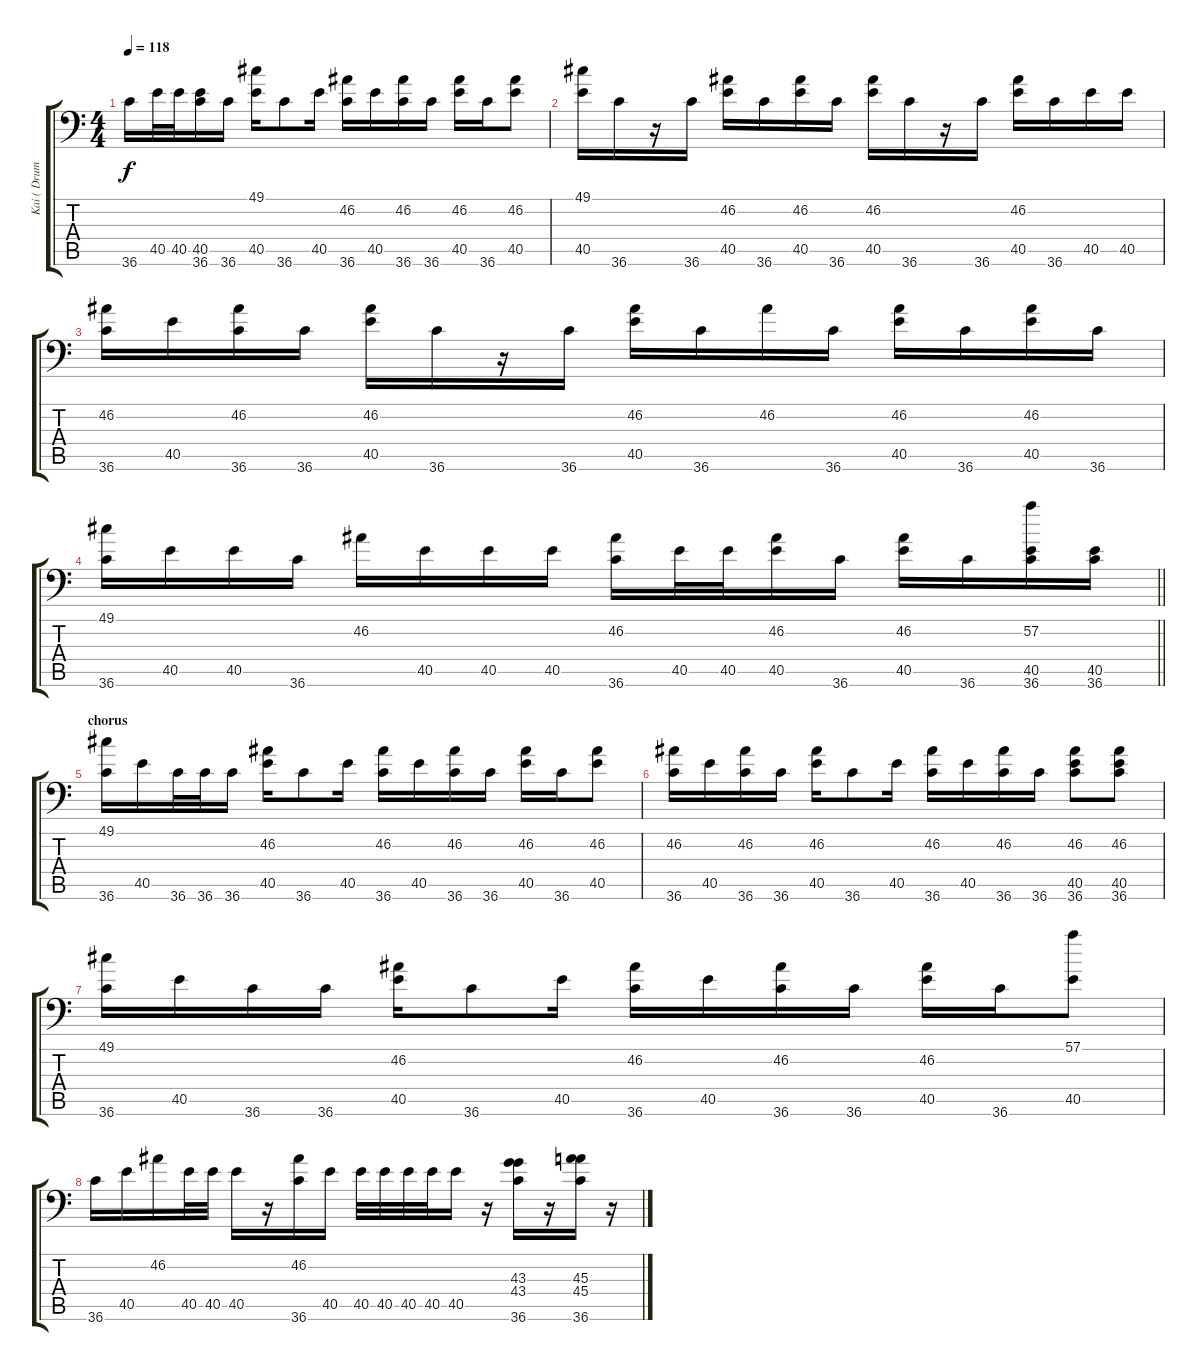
\track ("Kai ( Drums )" "Kai ( Drum") {instrument acousticgrandpiano}
\staff {score tabs}
\tuning (C-1 C-1 C-1 C-1 C-1 C-1) {hide}
\ts (4 4)
\tempo 118
\clef f4
\ks c
36.6.16{dy f} 40.5.32 40.5.32 (40.5 36.6).16 36.6.16 (49.1 40.5).16 36.6.8 40.5.16 (46.2 36.6).16 40.5.16 (46.2 36.6).16 36.6.16 (46.2 40.5).16 36.6.16 (46.2 40.5).8 |
(49.1 40.5).16 36.6.16 r.16 36.6.16 (46.2 40.5).16 36.6.16 (46.2 40.5).16 36.6.16 (46.2 40.5).16 36.6.16 r.16 36.6.16 (46.2 40.5).16 36.6.16 40.5.16 40.5.16 |
(46.2 36.6).16 40.5.16 (46.2 36.6).16 36.6.16 (46.2 40.5).16 36.6.16 r.16 36.6.16 (46.2 40.5).16 36.6.16 46.2.16 36.6.16 (46.2 40.5).16 36.6.16 (46.2 40.5).16 36.6.16 |
\barLineRight lightlight
(49.1 36.6).16 40.5.16 40.5.16 36.6.16 46.2.16 40.5.16 40.5.16 40.5.16 (46.2 36.6).16 40.5.32 40.5.32 (46.2 40.5).16 36.6.16 (46.2 40.5).16 36.6.16 (57.2 40.5 36.6).16 (40.5 36.6).16 |
\section ("" "chorus")
(49.1 36.6).16 40.5.16 36.6.32 36.6.32 36.6.16 (46.2 40.5).16 36.6.8 40.5.16 (46.2 36.6).16 40.5.16 (46.2 36.6).16 36.6.16 (46.2 40.5).16 36.6.16 (46.2 40.5).8 |
(46.2 36.6).16 40.5.16 (46.2 36.6).16 36.6.16 (46.2 40.5).16 36.6.8 40.5.16 (46.2 36.6).16 40.5.16 (46.2 36.6).16 36.6.16 (46.2 40.5 36.6).8 (46.2 40.5 36.6).8 |
(49.1 36.6).16 40.5.16 36.6.16 36.6.16 (46.2 40.5).16 36.6.8 40.5.16 (46.2 36.6).16 40.5.16 (46.2 36.6).16 36.6.16 (46.2 40.5).16 36.6.16 (57.1 40.5).8 |
36.6.16 40.5.16 46.2.16 40.5.32 40.5.32 40.5.16 r.16 (46.2 36.6).16 40.5.16 40.5.32 40.5.32 40.5.32 40.5.32 40.5.16 r.16 (43.3 43.4 36.6).16 r.16 (45.3 45.4 36.6).16 r.16
